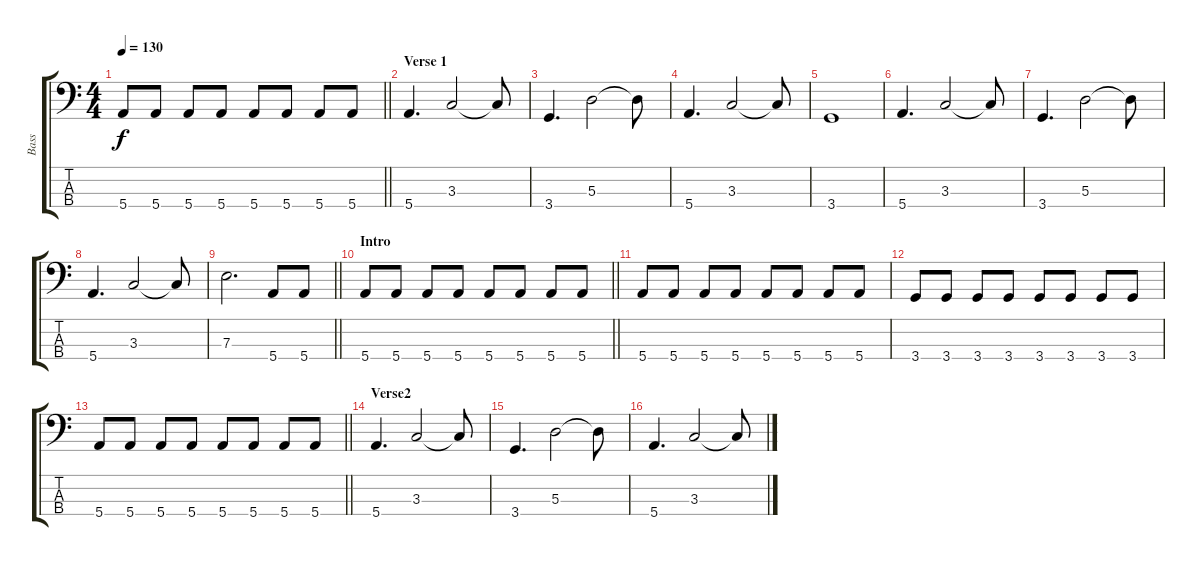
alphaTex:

\track ("Bass" "Bass") {instrument electricbassfinger}
\staff {score tabs}
\tuning (G2 D2 A1 E1) {hide}
\ts (4 4)
\tempo 130
\clef f4
\barLineRight lightlight
\ks c
5.4.8{dy f} 5.4.8 5.4.8 5.4.8 5.4.8 5.4.8 5.4.8 5.4.8 |
\section ("" "Verse 1")
5.4.4{d} 3.3.2 3.3{t}.8 |
3.4.4{d} 5.3.2 5.3{t}.8 |
5.4.4{d} 3.3.2 3.3{t}.8 |
3.4.1 |
5.4.4{d} 3.3.2 3.3{t}.8 |
3.4.4{d} 5.3.2 5.3{t}.8 |
5.4.4{d} 3.3.2 3.3{t}.8 |
\barLineRight lightlight
7.3.2{d} 5.4.8 5.4.8 |
\section ("" "Intro")
\barLineRight lightlight
5.4.8 5.4.8 5.4.8 5.4.8 5.4.8 5.4.8 5.4.8 5.4.8 |
\section ("" "")
5.4.8 5.4.8 5.4.8 5.4.8 5.4.8 5.4.8 5.4.8 5.4.8 |
3.4.8 3.4.8 3.4.8 3.4.8 3.4.8 3.4.8 3.4.8 3.4.8 |
\barLineRight lightlight
5.4.8 5.4.8 5.4.8 5.4.8 5.4.8 5.4.8 5.4.8 5.4.8 |
\section ("" "Verse2")
5.4.4{d} 3.3.2 3.3{t}.8 |
3.4.4{d} 5.3.2 5.3{t}.8 |
5.4.4{d} 3.3.2 3.3{t}.8
